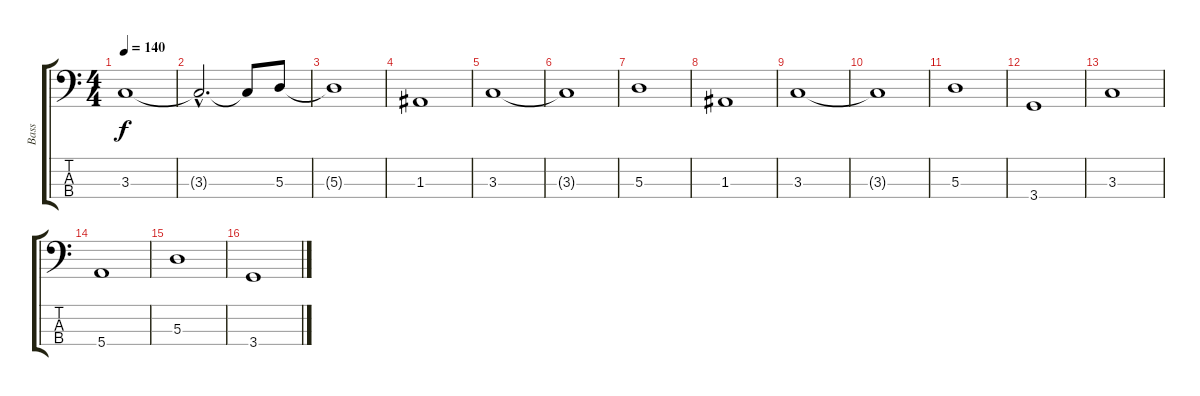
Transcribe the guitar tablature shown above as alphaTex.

\track ("Bass" "Bass") {instrument electricbassfinger}
\staff {score tabs}
\tuning (G2 D2 A1 E1) {hide}
\ts (4 4)
\tempo 140
\clef f4
\ks c
3.3.1{dy f} |
3.3{hac t}.2{d} 3.3{t}.8 5.3.8 |
5.3{t}.1 |
1.3.1 |
3.3.1 |
3.3{t}.1 |
5.3.1 |
1.3.1 |
3.3.1 |
3.3{t}.1 |
5.3.1 |
3.4.1 |
3.3.1 |
5.4.1 |
5.3.1 |
3.4.1
